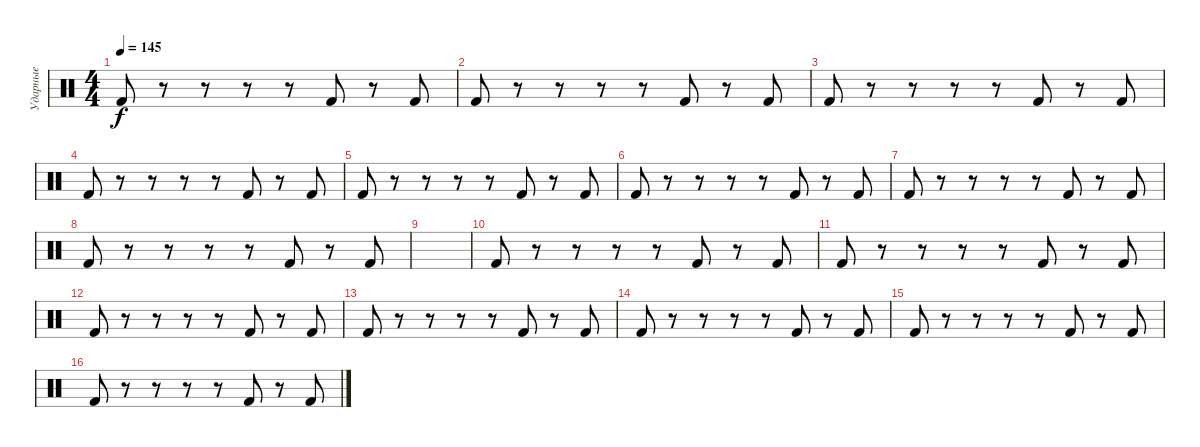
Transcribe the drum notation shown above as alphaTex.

\track ("Ударные" "Ударные") {instrument percussion}
\staff {score}
\articulation defaults
\ts (4 4)
\tempo 145
\clef neutral
\ks c "Kick (hit) 2".8{dy f}
r.8 r.8 r.8 r.8 "Kick (hit) 2".8 r.8 "Kick (hit) 2".8 |
"Kick (hit) 2".8 r.8 r.8 r.8 r.8 "Kick (hit) 2".8 r.8 "Kick (hit) 2".8 |
"Kick (hit) 2".8 r.8 r.8 r.8 r.8 "Kick (hit) 2".8 r.8 "Kick (hit) 2".8 |
"Kick (hit) 2".8 r.8 r.8 r.8 r.8 "Kick (hit) 2".8 r.8 "Kick (hit) 2".8 |
"Kick (hit) 2".8 r.8 r.8 r.8 r.8 "Kick (hit) 2".8 r.8 "Kick (hit) 2".8 |
"Kick (hit) 2".8 r.8 r.8 r.8 r.8 "Kick (hit) 2".8 r.8 "Kick (hit) 2".8 |
"Kick (hit) 2".8 r.8 r.8 r.8 r.8 "Kick (hit) 2".8 r.8 "Kick (hit) 2".8 |
"Kick (hit) 2".8 r.8 r.8 r.8 r.8 "Kick (hit) 2".8 r.8 "Kick (hit) 2".8 |
|
"Kick (hit) 2".8 r.8 r.8 r.8 r.8 "Kick (hit) 2".8 r.8 "Kick (hit) 2".8 |
"Kick (hit) 2".8 r.8 r.8 r.8 r.8 "Kick (hit) 2".8 r.8 "Kick (hit) 2".8 |
"Kick (hit) 2".8 r.8 r.8 r.8 r.8 "Kick (hit) 2".8 r.8 "Kick (hit) 2".8 |
"Kick (hit) 2".8 r.8 r.8 r.8 r.8 "Kick (hit) 2".8 r.8 "Kick (hit) 2".8 |
"Kick (hit) 2".8 r.8 r.8 r.8 r.8 "Kick (hit) 2".8 r.8 "Kick (hit) 2".8 |
"Kick (hit) 2".8 r.8 r.8 r.8 r.8 "Kick (hit) 2".8 r.8 "Kick (hit) 2".8 |
"Kick (hit) 2".8 r.8 r.8 r.8 r.8 "Kick (hit) 2".8 r.8 "Kick (hit) 2".8
